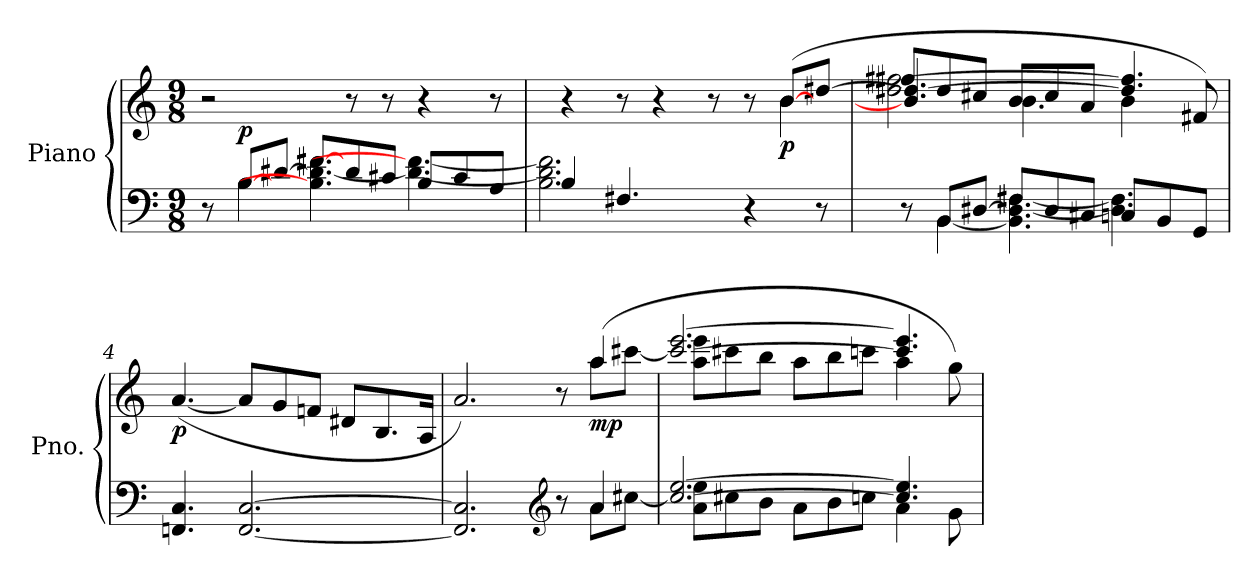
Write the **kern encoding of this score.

**kern	**kern	**dynam
*part1	*part1	*part1
*staff2	*staff1	*staff1/2
*I"Piano	*	*
*I'Pno.	*	*
*clefF4	*clefG2	*
*k[]	*k[]	*
*M9/8	*M9/8	*
=1	=1	=1
*^	*	*
8r	8ryy	2r	.
!	!	!	!LO:DY:a=2
[8B/L	4B\	.	p
[8d#X/J	.	.	.
[8f#X/L	4.B\] 4.d#\_ 4.f#\	.	.
8d#/	.	8r	.
8c#X/J	.	8r	.
8B/L	4.d#\_ 4.f#\_	4r	.
8c#/	.	.	.
8A/J	.	8r	.
=2	=2	=2	=2
*	*	*^	*
4B/	2.B\ 2.d#\] 2.f#\]	4r	2..ryy	.
4.F#X/	.	8r	.	.
.	.	4r	.	.
8ryy	.	8r	.	.
4r	4.ryy	8r	.	.
!	!	!	!	!LO:DY:b
.	.	(>[8b/L	4b\	p
8r	.	[8dd#X/J	.	.
!!LO:LB:g=z
=3	=3	=3	=3	=3
*	*	*	*^	*
8r	8ryy	8ff#X/L	4.b/] 4.dd#/]	[2.dd#X\ [2.ff#\	.
8BB/L	[4BB\	8dd#/	.	.	.
[8D#X/J	.	8cc#X/J	.	.	.
8F#X/L	4.BB\] 4.D#\_ [4.F#\	8b/L	4.b\	.	.
8D#/	.	8cc#/	.	.	.
8C#X/J	.	8a/J	.	.	.
8Cn/L	4.D#\] 4.F#\]	4b\	4.ryy	4.dd#/] 4.ff#/]	.
8BB/	.	.	.	.	.
8GG/J	.	8f#X/)	.	.	.
*v	*v	*	*	*	*
*	*v	*v	*v	*
=4	=4	=4
!	!	!LO:DY:b
4.FFn/ 4.C/	(>[4.a/	p
[2.FF/ [2.C/	8a/L]	.
.	8g/	.
.	8fn/J	.
.	8d#X/L	.
.	8.B/	.
.	16A/Jk	.
=5	=5	=5
*^	*^	*
2.FF/] 2.C/]	2..ryy	2.a/)	2..ryy	.
*clefG2	*	*	*	*
8r	.	8r	.	.
!	!	!	!	!LO:DY:b
4a/	8a\L	(<4aa/	8aa\L	mp
.	[8cc#X\J	.	[8ccc#X\J	.
!!LO:LB:g=z	!!
=6	=6	=6	=6	=6
2.cc#/_ [2.ee/	8a\ 8ee\L	2.ccc#/_ [2.eee/	8aa\ 8eee\L	.
.	8cc#X\	.	8ccc#X\	.
.	8b\J	.	8bb\J	.
.	8a\L	.	8aa\L	.
.	8b\	.	8bb\	.
.	8ccn\J	.	8cccn\J	.
4.cc#i/] 4.ee/]	4a\	4.ccc#i/] 4.eee/]	4aa\	.
.	8g\	.	8gg\)	.
*v	*v	*	*	*
*	*v	*v	*
=	=	=
*-	*-	*-
